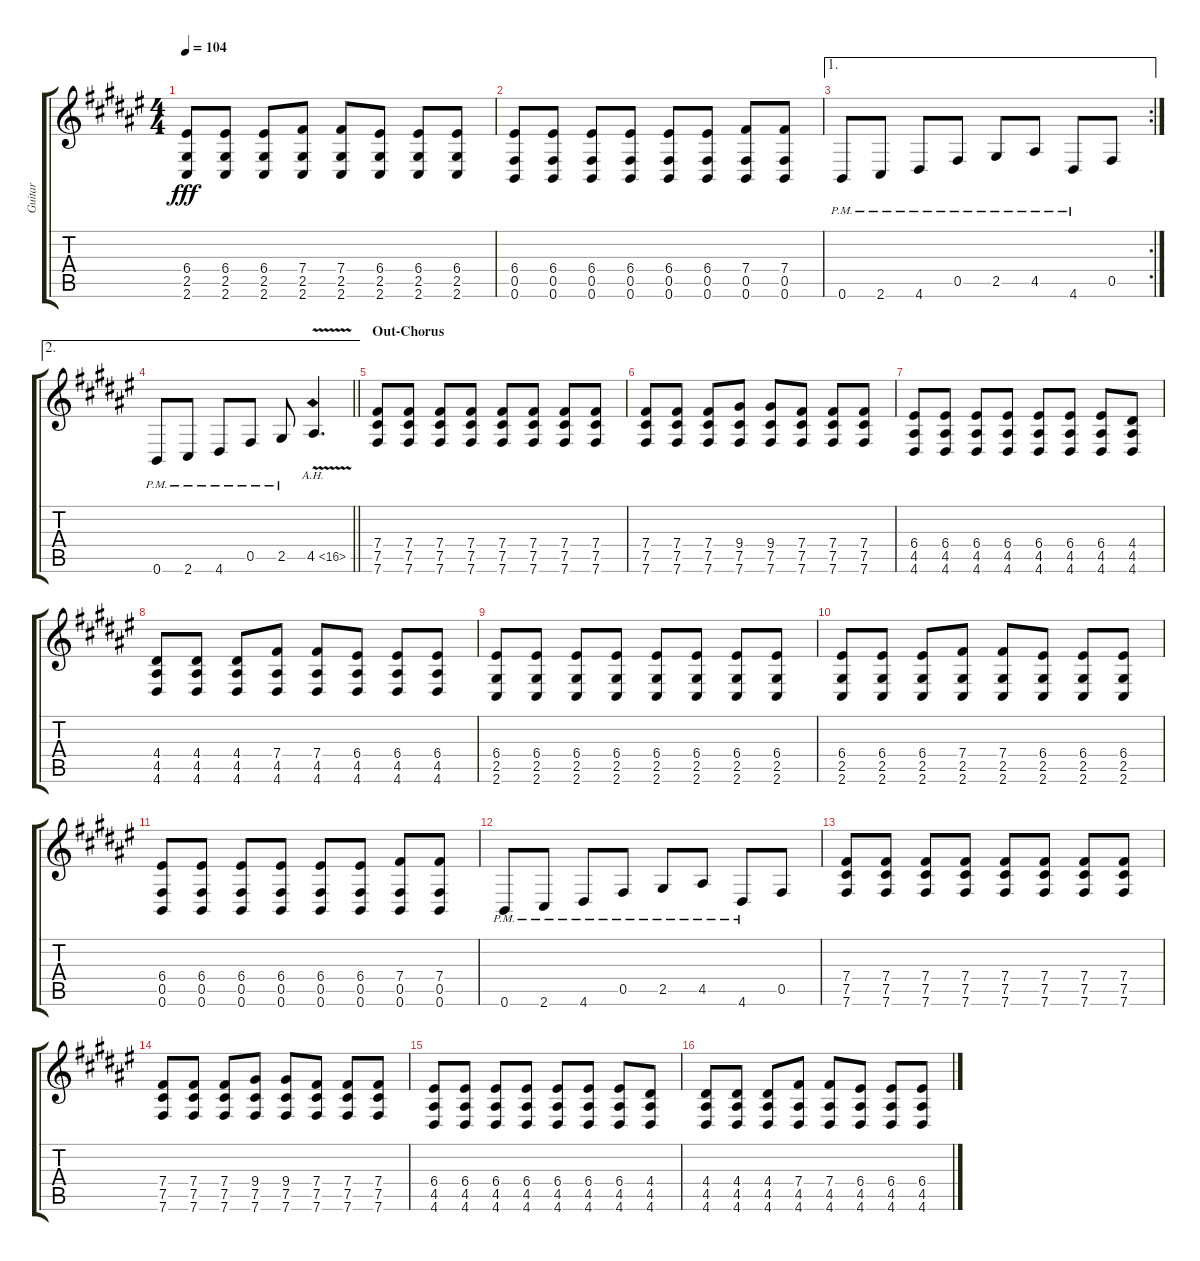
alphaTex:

\track ("Guitar" "Guitar") {instrument distortionguitar}
\staff {score tabs}
\tuning (Eb4 B3 Gb3 B2 Gb2 B1) {hide}
\ts (4 4)
\tempo 104
\clef g2
\ks f#
(6.4 2.5 2.6).8{dy fff} (6.4 2.5 2.6).8 (6.4 2.5 2.6).8 (7.4 2.5 2.6).8 (7.4 2.5 2.6).8 (6.4 2.5 2.6).8 (6.4 2.5 2.6).8 (6.4 2.5 2.6).8 |
(6.4 0.5 0.6).8 (6.4 0.5 0.6).8 (6.4 0.5 0.6).8 (6.4 0.5 0.6).8 (6.4 0.5 0.6).8 (6.4 0.5 0.6).8 (7.4 0.5 0.6).8 (7.4 0.5 0.6).8 |
\ae 1
\rc 2
0.6{pm}.8 2.6{pm}.8 4.6{pm}.8 0.5{pm}.8 2.5{pm}.8 4.5{pm}.8 4.6{pm}.8 0.5.8 |
\ae 2
\barLineRight lightlight
0.6{pm}.8 2.6{pm}.8 4.6{pm}.8 0.5{pm}.8 2.5{pm}.8 4.5{ah 12 v}.4{d} |
\section ("" "Out-Chorus")
(7.4 7.5 7.6).8 (7.4 7.5 7.6).8 (7.4 7.5 7.6).8 (7.4 7.5 7.6).8 (7.4 7.5 7.6).8 (7.4 7.5 7.6).8 (7.4 7.5 7.6).8 (7.4 7.5 7.6).8 |
(7.4 7.5 7.6).8 (7.4 7.5 7.6).8 (7.4 7.5 7.6).8 (9.4 7.5 7.6).8 (9.4 7.5 7.6).8 (7.4 7.5 7.6).8 (7.4 7.5 7.6).8 (7.4 7.5 7.6).8 |
(6.4 4.5 4.6).8 (6.4 4.5 4.6).8 (6.4 4.5 4.6).8 (6.4 4.5 4.6).8 (6.4 4.5 4.6).8 (6.4 4.5 4.6).8 (6.4 4.5 4.6).8 (4.4 4.5 4.6).8 |
(4.4 4.5 4.6).8 (4.4 4.5 4.6).8 (4.4 4.5 4.6).8 (7.4 4.5 4.6).8 (7.4 4.5 4.6).8 (6.4 4.5 4.6).8 (6.4 4.5 4.6).8 (6.4 4.5 4.6).8 |
(6.4 2.5 2.6).8 (6.4 2.5 2.6).8 (6.4 2.5 2.6).8 (6.4 2.5 2.6).8 (6.4 2.5 2.6).8 (6.4 2.5 2.6).8 (6.4 2.5 2.6).8 (6.4 2.5 2.6).8 |
(6.4 2.5 2.6).8 (6.4 2.5 2.6).8 (6.4 2.5 2.6).8 (7.4 2.5 2.6).8 (7.4 2.5 2.6).8 (6.4 2.5 2.6).8 (6.4 2.5 2.6).8 (6.4 2.5 2.6).8 |
(6.4 0.5 0.6).8 (6.4 0.5 0.6).8 (6.4 0.5 0.6).8 (6.4 0.5 0.6).8 (6.4 0.5 0.6).8 (6.4 0.5 0.6).8 (7.4 0.5 0.6).8 (7.4 0.5 0.6).8 |
0.6{pm}.8 2.6{pm}.8 4.6{pm}.8 0.5{pm}.8 2.5{pm}.8 4.5{pm}.8 4.6{pm}.8 0.5.8 |
(7.4 7.5 7.6).8 (7.4 7.5 7.6).8 (7.4 7.5 7.6).8 (7.4 7.5 7.6).8 (7.4 7.5 7.6).8 (7.4 7.5 7.6).8 (7.4 7.5 7.6).8 (7.4 7.5 7.6).8 |
(7.4 7.5 7.6).8 (7.4 7.5 7.6).8 (7.4 7.5 7.6).8 (9.4 7.5 7.6).8 (9.4 7.5 7.6).8 (7.4 7.5 7.6).8 (7.4 7.5 7.6).8 (7.4 7.5 7.6).8 |
(6.4 4.5 4.6).8 (6.4 4.5 4.6).8 (6.4 4.5 4.6).8 (6.4 4.5 4.6).8 (6.4 4.5 4.6).8 (6.4 4.5 4.6).8 (6.4 4.5 4.6).8 (4.4 4.5 4.6).8 |
(4.4 4.5 4.6).8 (4.4 4.5 4.6).8 (4.4 4.5 4.6).8 (7.4 4.5 4.6).8 (7.4 4.5 4.6).8 (6.4 4.5 4.6).8 (6.4 4.5 4.6).8 (6.4 4.5 4.6).8
